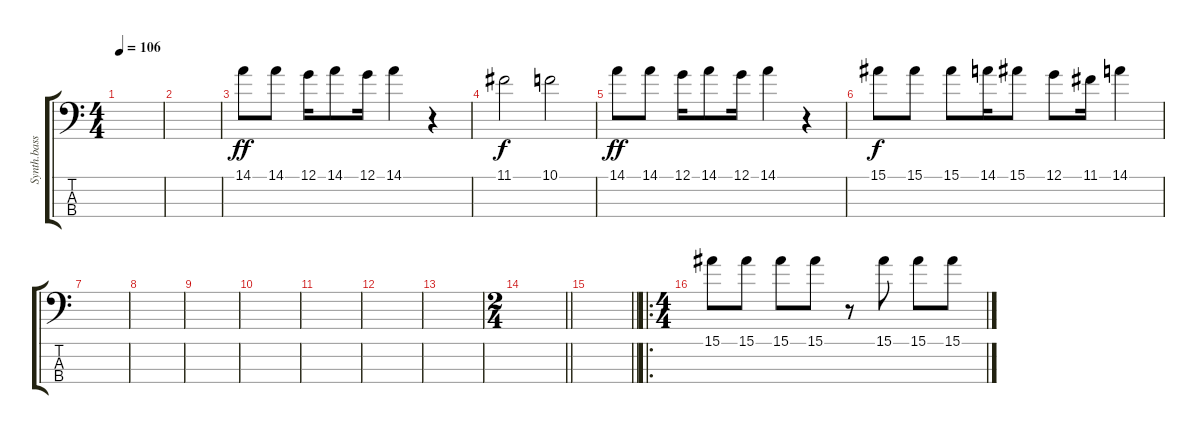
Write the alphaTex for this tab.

\track ("Synth.basso" "Synth.bass") {instrument synthbass1}
\staff {score tabs}
\tuning (G2 D2 A1 E1) {hide}
\ts (4 4)
\tempo 106
\clef f4
\ks c
|
|
14.1.8{dy ff} 14.1.8 12.1.16 14.1.8 12.1.16 14.1.4 r.4 |
11.1.2{dy f} 10.1.2 |
14.1.8{dy ff} 14.1.8 12.1.16 14.1.8 12.1.16 14.1.4 r.4 |
15.1.8{dy f volume 10} 15.1.8 15.1.8 14.1.16 15.1.8 12.1.8 11.1.16 14.1.4 |
|
|
|
|
|
|
|
\ts (2 4)
\barLineRight lightlight
|
\barLineRight lightlight
|
\ro
\ts (4 4)
15.1.8 15.1.8 15.1.8 15.1.8 r.8 15.1.8 15.1.8 15.1.8
